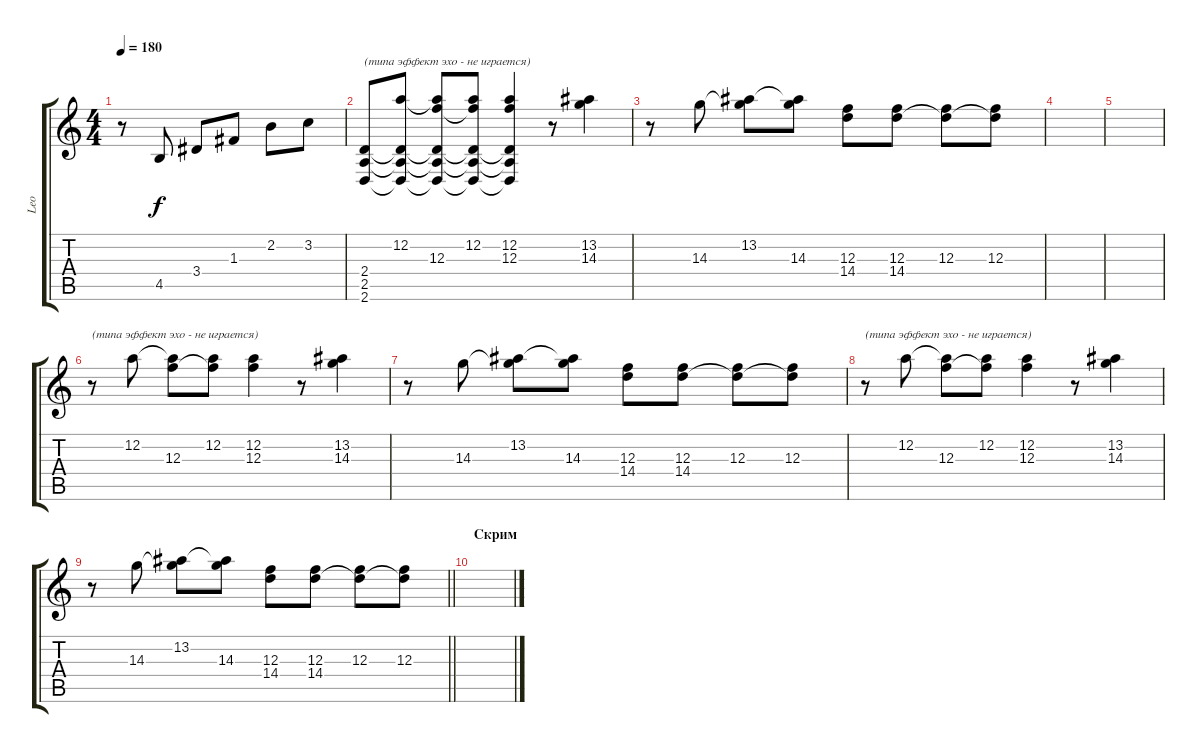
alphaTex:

\track ("Leo" "Leo") {instrument distortionguitar}
\staff {score tabs}
\tuning (D4 A3 F3 C3 G2 C2) {hide}
\ts (4 4)
\tempo 180
\clef g2
\ks c
r.8{dy f} 4.5.8 3.4.8 1.3.8 2.2.8 3.2.8 |
(2.4 2.5 2.6).8{txt "(типа эффект эхо - не играется)"} (12.2 2.4{t} 2.5{t} 2.6{t}).8{volume 7} (12.2{t} 12.3 2.4{t} 2.5{t} 2.6{t}).8 (12.2 12.3{t} 2.4{t} 2.5{t} 2.6{t}).8 (12.2 12.3 2.4{t} 2.5{t} 2.6{t}).4 r.8 (13.2 14.3).4 |
r.8 14.3.8 (13.2 14.3{t}).8 (13.2{t} 14.3).8 (12.3 14.4).8 (12.3 14.4).8 (12.3 14.4{t}).8 (12.3 14.4{t}).8 |
|
|
r.8{txt "(типа эффект эхо - не играется)"} 12.2.8{volume 7} (12.2{t} 12.3).8 (12.2 12.3{t}).8 (12.2 12.3).4 r.8 (13.2 14.3).4 |
r.8 14.3.8 (13.2 14.3{t}).8 (13.2{t} 14.3).8 (12.3 14.4).8 (12.3 14.4).8 (12.3 14.4{t}).8 (12.3 14.4{t}).8 |
r.8{txt "(типа эффект эхо - не играется)"} 12.2.8{volume 7} (12.2{t} 12.3).8 (12.2 12.3{t}).8 (12.2 12.3).4 r.8 (13.2 14.3).4 |
\barLineRight lightlight
r.8 14.3.8 (13.2 14.3{t}).8 (13.2{t} 14.3).8 (12.3 14.4).8 (12.3 14.4).8 (12.3 14.4{t}).8 (12.3 14.4{t}).8 |
\section ("" "Скрим")
